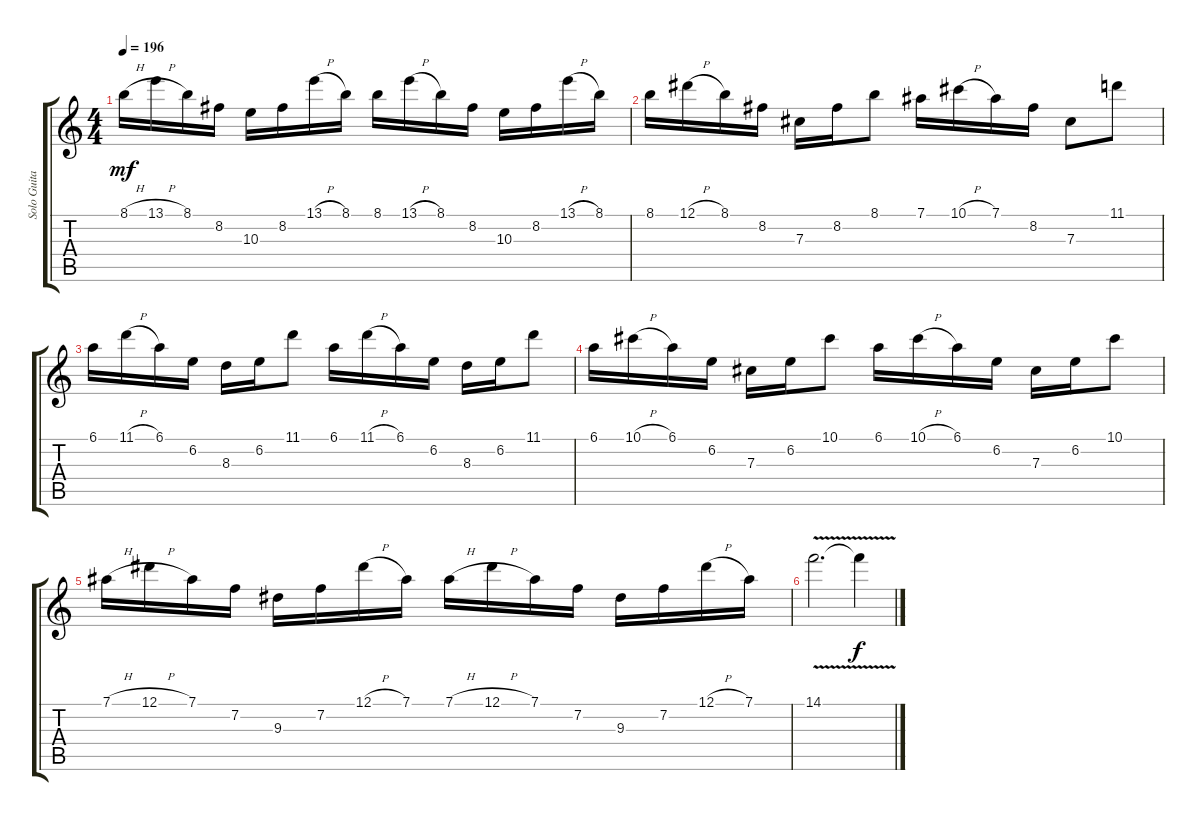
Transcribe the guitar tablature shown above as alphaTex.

\track ("Solo Guitar" "Solo Guita") {instrument distortionguitar}
\staff {score tabs}
\tuning (Eb4 Bb3 Gb3 Db3 Ab2 Eb2) {hide}
\ts (4 4)
\tempo 196
\clef g2
\ks c
8.1{h}.16{dy mf} 13.1{h}.16 8.1.16 8.2.16 10.3.16 8.2.16 13.1{h}.16 8.1.16 8.1.16 13.1{h}.16 8.1.16 8.2.16 10.3.16 8.2.16 13.1{h}.16 8.1.16 |
8.1.16 12.1{h}.16 8.1.16 8.2.16 7.3.16 8.2.16 8.1.8 7.1.16 10.1{h}.16 7.1.16 8.2.16 7.3.8 11.1.8 |
6.1.16 11.1{h}.16 6.1.16 6.2.16 8.3.16 6.2.16 11.1.8 6.1.16 11.1{h}.16 6.1.16 6.2.16 8.3.16 6.2.16 11.1.8 |
6.1.16 10.1{h}.16 6.1.16 6.2.16 7.3.16 6.2.16 10.1.8 6.1.16 10.1{h}.16 6.1.16 6.2.16 7.3.16 6.2.16 10.1.8 |
7.1{h}.16 12.1{h}.16 7.1.16 7.2.16 9.3.16 7.2.16 12.1{h}.16 7.1.16 7.1{h}.16 12.1{h}.16 7.1.16 7.2.16 9.3.16 7.2.16 12.1{h}.16 7.1.16 |
14.1{v}.2{d} 14.1{t}.4{dy f}
